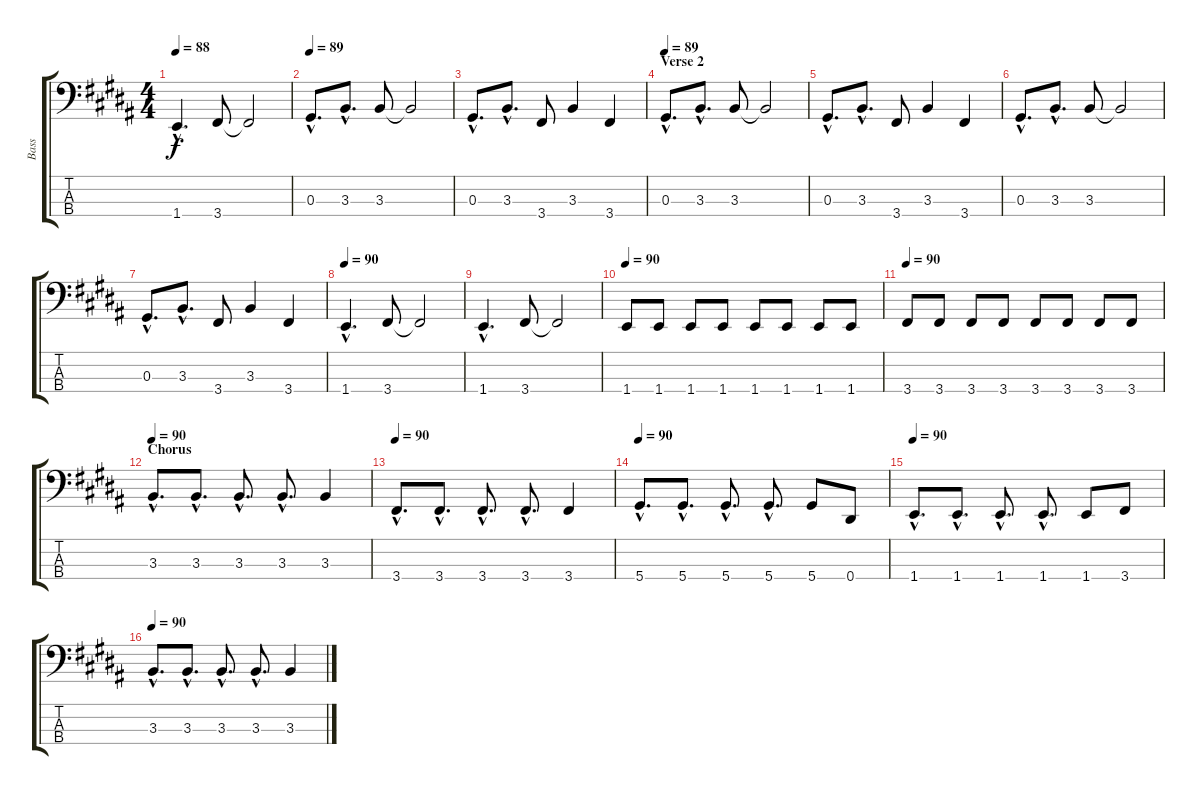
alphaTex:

\track ("Bass" "Bass") {instrument electricbassfinger}
\staff {score tabs}
\tuning (Gb2 Db2 Ab1 Eb1) {hide}
\ts (4 4)
\tempo 88
\clef f4
\ks b
1.4{hac}.4{d dy f} 3.4.8 3.4{t}.2 |
\tempo 89
0.3{hac}.8{d} 3.3{hac}.8{d} 3.3.8 3.3{t}.2 |
0.3{hac}.8{d} 3.3{hac}.8{d} 3.4.8 3.3.4 3.4.4 |
\section ("" "Verse 2")
\tempo 89
0.3{hac}.8{d} 3.3{hac}.8{d} 3.3.8 3.3{t}.2 |
0.3{hac}.8{d} 3.3{hac}.8{d} 3.4.8 3.3.4 3.4.4 |
0.3{hac}.8{d} 3.3{hac}.8{d} 3.3.8 3.3{t}.2 |
0.3{hac}.8{d} 3.3{hac}.8{d} 3.4.8 3.3.4 3.4.4 |
\tempo 90
1.4{hac}.4{d} 3.4.8 3.4{t}.2 |
1.4{hac}.4{d} 3.4.8 3.4{t}.2 |
\tempo 90
1.4.8 1.4.8 1.4.8 1.4.8 1.4.8 1.4.8 1.4.8 1.4.8 |
\tempo 90
3.4.8 3.4.8 3.4.8 3.4.8 3.4.8 3.4.8 3.4.8 3.4.8 |
\section ("" "Chorus")
\tempo 90
3.3{hac}.8{d volume 14} 3.3{hac}.8{d} 3.3{hac}.8{d} 3.3{hac}.8{d} 3.3.4 |
\tempo 90
3.4{hac}.8{d} 3.4{hac}.8{d} 3.4{hac}.8{d} 3.4{hac}.8{d} 3.4.4 |
\tempo 90
5.4{hac}.8{d} 5.4{hac}.8{d} 5.4{hac}.8{d} 5.4{hac}.8{d} 5.4.8 0.4.8 |
\tempo 90
1.4{hac}.8{d} 1.4{hac}.8{d} 1.4{hac}.8{d} 1.4{hac}.8{d} 1.4.8 3.4.8 |
\tempo 90
3.3{hac}.8{d} 3.3{hac}.8{d} 3.3{hac}.8{d} 3.3{hac}.8{d} 3.3.4
